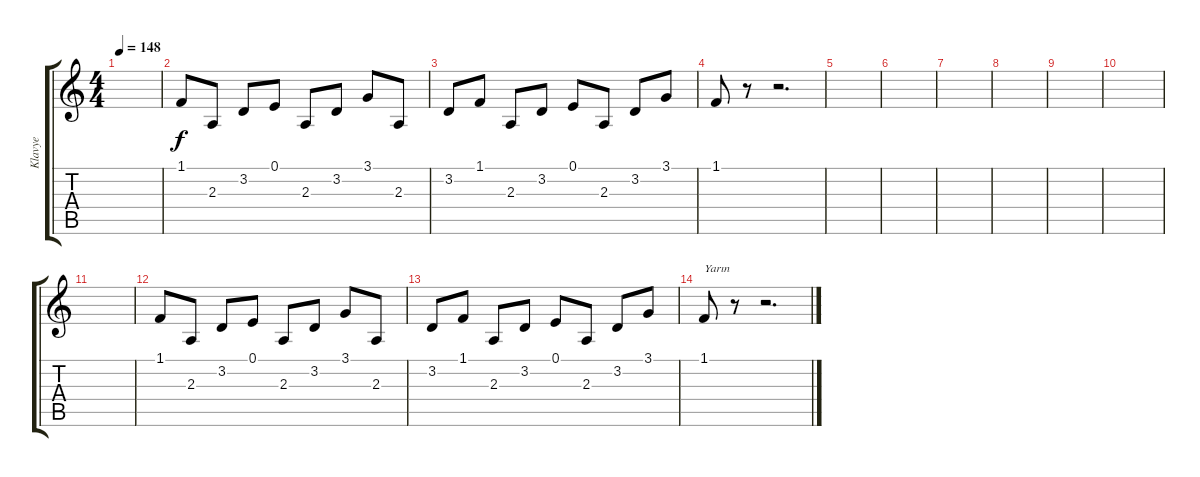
\track ("Klavye" "Klavye") {instrument lead1square}
\staff {score tabs}
\tuning (E4 B3 G3 D3 A2 E2) {hide}
\ts (4 4)
\tempo 148
\clef g2
\ks c
|
1.1.8 2.3.8 3.2.8 0.1.8 2.3.8 3.2.8 3.1.8 2.3.8 |
3.2.8 1.1.8 2.3.8 3.2.8 0.1.8 2.3.8 3.2.8 3.1.8 |
1.1.8 r.8 r.2{d} |
|
|
|
|
|
|
|
1.1.8 2.3.8 3.2.8 0.1.8 2.3.8 3.2.8 3.1.8 2.3.8 |
3.2.8 1.1.8 2.3.8 3.2.8 0.1.8 2.3.8 3.2.8 3.1.8 |
1.1.8{txt "Yarın"} r.8 r.2{d instrument electricguitarjazz}
